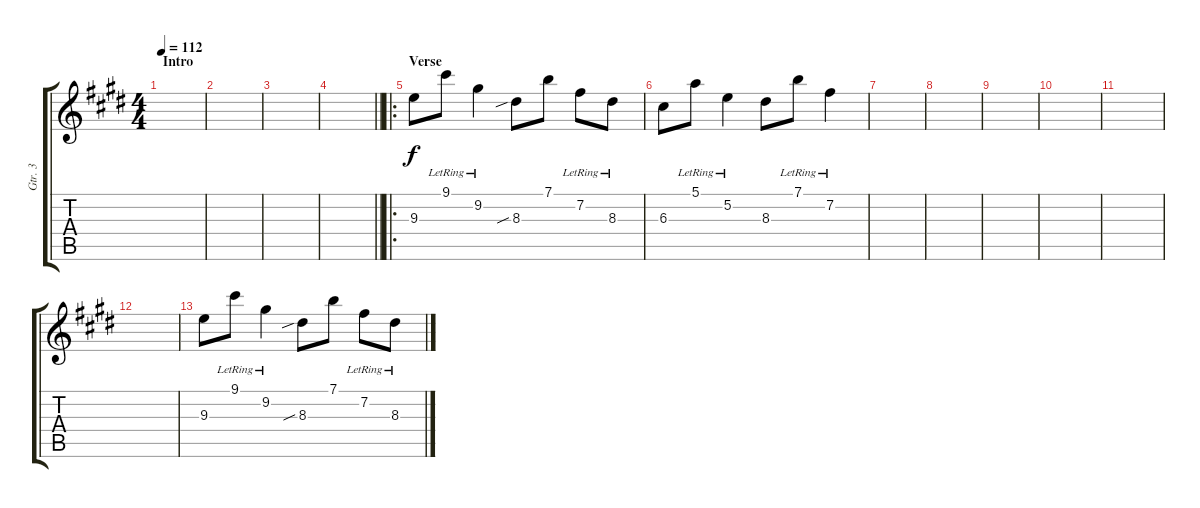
\track ("Gtr. 3" "Gtr. 3") {instrument electricguitarclean}
\staff {score tabs}
\tuning (E4 B3 G3 D3 A2 E2) {hide}
\ts (4 4)
\section ("" "Intro")
\tempo 112
\clef g2
\ks e
|
|
|
\barLineRight lightlight
|
\ro
\section ("" "Verse ")
9.3.8 9.1{lr}.8 9.2{lr}.4 8.3{sib}.8 7.1.8 7.2{lr}.8 8.3{lr}.8 |
6.3.8 5.1{lr}.8 5.2{lr}.4 8.3.8 7.1{lr}.8 7.2{lr}.4 |
|
|
|
|
|
|
9.3.8 9.1{lr}.8 9.2{lr}.4 8.3{sib}.8 7.1.8 7.2{lr}.8 8.3{lr}.8
